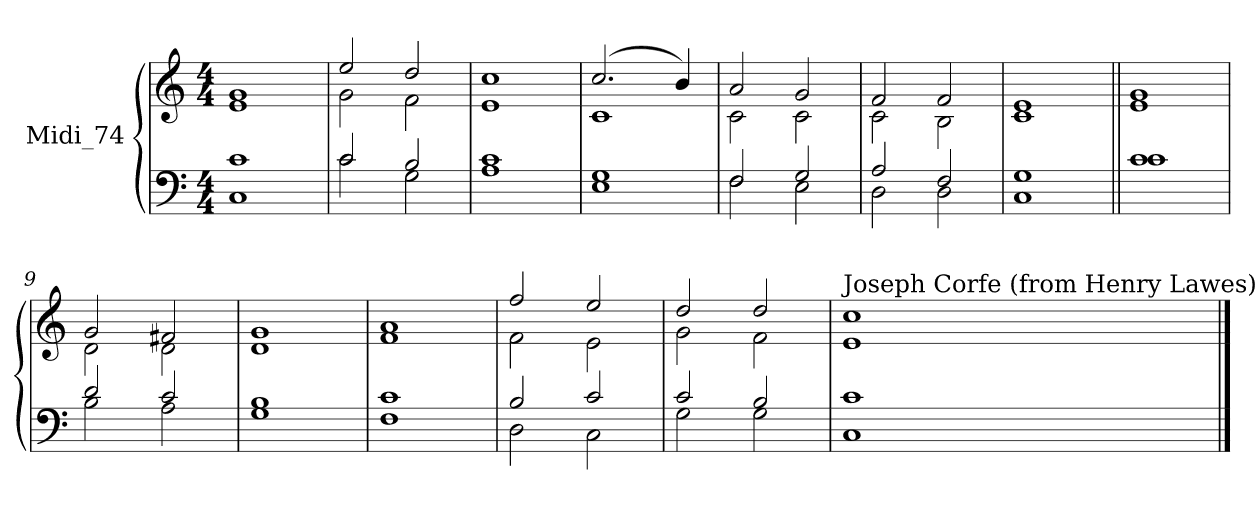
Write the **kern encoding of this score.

**kern	**kern
*part2	*part1
*staff2	*staff1
*I"Midi_74	*I"Midi_74
*clefF4	*clefG2
*k[]	*k[]
*C:	*C:
*M4/4	*M4/4
=1	=1
*^	*^
1c/	1C\	1g/	1e\
=2	=2	=2	=2
2c/	2c\	2ee/	2g\
2B/	2G\	2dd/	2f\
=3	=3	=3	=3
1c/	1A\	1cc/	1e\
=4	=4	=4	=4
1G/	1E\	(>2.cc/	1c\
.	.	4b/)	.
=5	=5	=5	=5
2F/	2F\	2a/	2c\
2G/	2E\	2g/	2c\
=6	=6	=6	=6
2A/	2D\	2f/	2c\
2F/	2D\	2f/	2B\
=7	=7	=7	=7
1G/	1C\	1e/	1c\
=8||	=8||	=8||	=8||
1c/	1c\	1g/	1e\
=9	=9	=9	=9
2d/	2B\	2g/	2d\
2c/	2A\	2f#X/	2d\
=10	=10	=10	=10
1B/	1G\	1g/	1d\
=11	=11	=11	=11
1c/	1F\	1a/	1f\
=12	=12	=12	=12
2B/	2D\	2ff/	2f\
2c/	2C\	2ee/	2e\
=13	=13	=13	=13
2c/	2G\	2dd/	2g\
2B/	2G\	2dd/	2f\
=14	=14	=14	=14
!	!	!LO:TX:a:t=Joseph Corfe (from Henry Lawes)	!
1c/	1C\	1cc/	1e\
*v	*v	*	*
*	*v	*v
==	==
*-	*-
